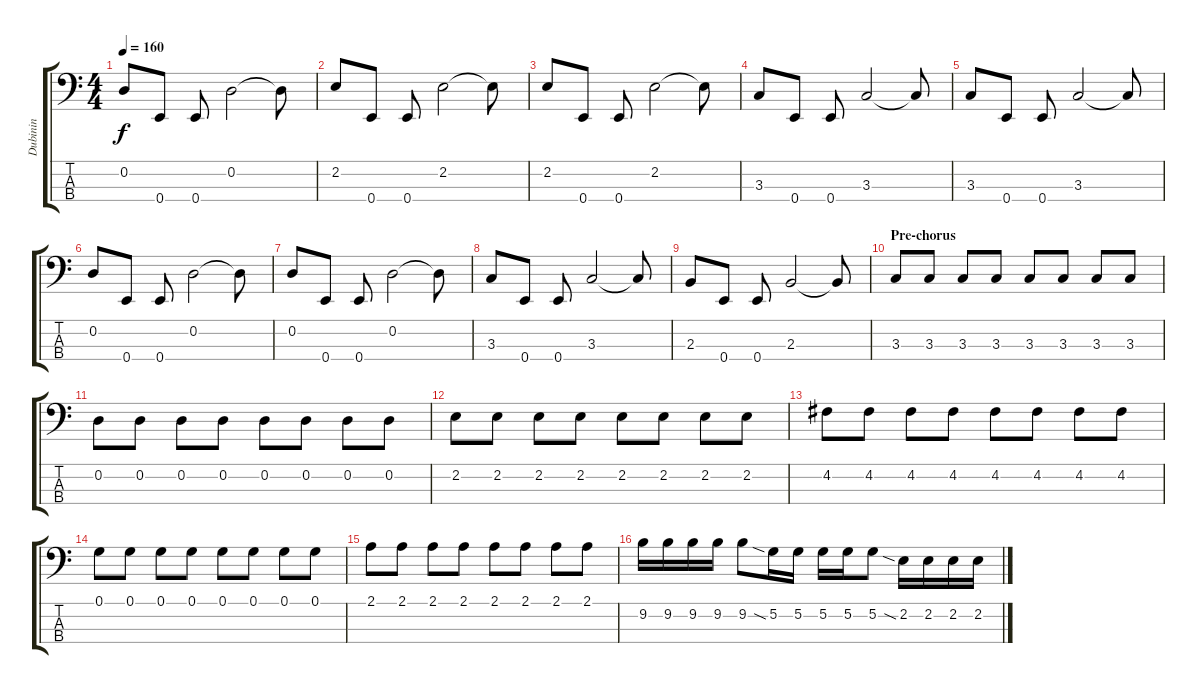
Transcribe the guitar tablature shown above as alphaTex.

\track ("Dubinin" "Dubinin") {instrument electricbassfinger}
\staff {score tabs}
\tuning (G2 D2 A1 E1) {hide}
\ts (4 4)
\tempo 160
\clef f4
\ks c
0.2.8{dy f} 0.4.8 0.4.8 0.2.2 0.2{t}.8 |
2.2.8 0.4.8 0.4.8 2.2.2 2.2{t}.8 |
2.2.8 0.4.8 0.4.8 2.2.2 2.2{t}.8 |
3.3.8 0.4.8 0.4.8 3.3.2 3.3{t}.8 |
3.3.8 0.4.8 0.4.8 3.3.2 3.3{t}.8 |
0.2.8 0.4.8 0.4.8 0.2.2 0.2{t}.8 |
0.2.8 0.4.8 0.4.8 0.2.2 0.2{t}.8 |
3.3.8 0.4.8 0.4.8 3.3.2 3.3{t}.8 |
2.3.8 0.4.8 0.4.8 2.3.2 2.3{t}.8 |
\section ("" "Pre-chorus")
3.3.8 3.3.8 3.3.8 3.3.8 3.3.8 3.3.8 3.3.8 3.3.8 |
0.2.8 0.2.8 0.2.8 0.2.8 0.2.8 0.2.8 0.2.8 0.2.8 |
2.2.8 2.2.8 2.2.8 2.2.8 2.2.8 2.2.8 2.2.8 2.2.8 |
4.2.8 4.2.8 4.2.8 4.2.8 4.2.8 4.2.8 4.2.8 4.2.8 |
0.1.8 0.1.8 0.1.8 0.1.8 0.1.8 0.1.8 0.1.8 0.1.8 |
2.1.8 2.1.8 2.1.8 2.1.8 2.1.8 2.1.8 2.1.8 2.1.8 |
9.2.16 9.2.16 9.2.16 9.2.16 9.2.8 5.2{sia}.16 5.2.16 5.2.16 5.2.16 5.2.8 2.2{sia}.16 2.2.16 2.2.16 2.2.16
